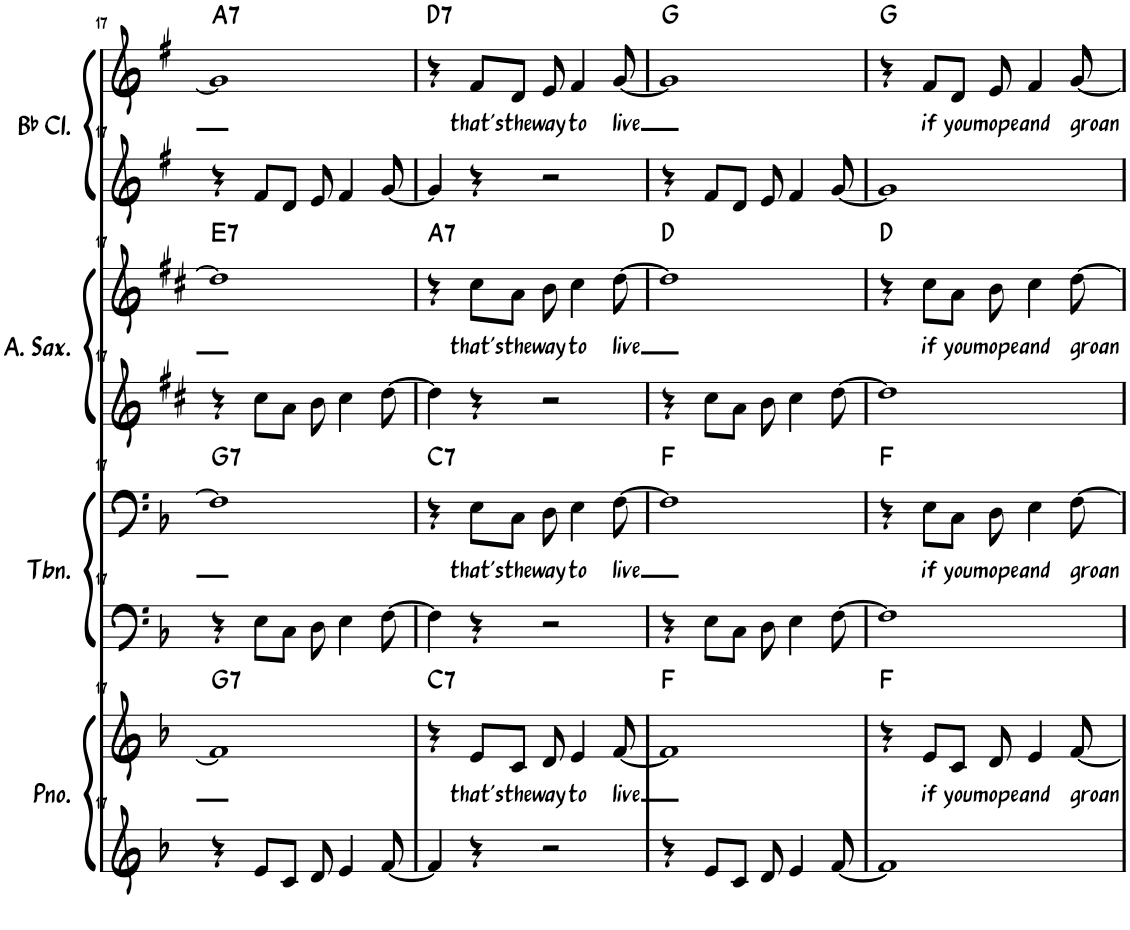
**kern	**kern	**text	**harte	**kern	**kern	**text	**harte	**kern	**kern	**text	**harte	**kern	**kern	**text	**harte
*part4	*part4	*part4	*part4	*part3	*part3	*part3	*part3	*part2	*part2	*part2	*part2	*part1	*part1	*part1	*part1
*staff8	*staff7	*staff7	*	*staff6	*staff5	*staff5	*	*staff4	*staff3	*staff3	*	*staff2	*staff1	*staff1	*
*I"钢琴	*	*	*	*I"长号	*	*	*	*I"中音萨克斯	*	*	*	*I"降B调单簧管	*	*	*
!!LO:PB:g=z
*clefG2	*clefG2	*	*	*clefF4	*clefF4	*	*	*clefG2	*clefG2	*	*	*clefG2	*clefG2	*	*
*	*	*	*	*	*	*	*	*Trd5c9	*Trd5c9	*	*	*Trd1c2	*Trd1c2	*	*
*k[b-]	*k[b-]	*	*	*k[b-]	*k[b-]	*	*	*k[f#c#]	*k[f#c#]	*	*	*k[f#]	*k[f#]	*	*
*M4/4	*M4/4	*	*	*M4/4	*M4/4	*	*	*M4/4	*M4/4	*	*	*M4/4	*M4/4	*	*
=17	=17	=17	=17	=17	=17	=17	=17	=17	=17	=17	=17	=17	=17	=17	=17
!	!	!	!LO:H:kt=7	!	!	!	!LO:H:kt=7	!	!	!	!LO:H:kt=7	!	!	!	!LO:H:kt=7
4r	1f]	.	G:7	4r	1F]	.	G:7	4r	1dd]	.	E:7	4r	1g]	.	A:7
8e/L	.	.	.	8E\L	.	.	.	8cc#\L	.	.	.	8f#/L	.	.	.
8c/J	.	.	.	8C\J	.	.	.	8a\J	.	.	.	8d/J	.	.	.
8d/	.	.	.	8D\	.	.	.	8b\	.	.	.	8e/	.	.	.
4e/	.	.	.	4E\	.	.	.	4cc#\	.	.	.	4f#/	.	.	.
[8f/	.	.	.	[8F\	.	.	.	[8dd\	.	.	.	[8g/	.	.	.
=18	=18	=18	=18	=18	=18	=18	=18	=18	=18	=18	=18	=18	=18	=18	=18
!	!	!	!LO:H:kt=7	!	!	!	!LO:H:kt=7	!	!	!	!LO:H:kt=7	!	!	!	!LO:H:kt=7
4f/]	4r	.	C:7	4F\]	4r	.	C:7	4dd\]	4r	.	A:7	4g/]	4r	.	D:7
!	!	!LO:LY:b	!	!	!	!LO:LY:b	!	!	!	!LO:LY:b	!	!	!	!LO:LY:b	!
4r	8e/L	that's	.	4r	8E\L	that's	.	4r	8cc#\L	that's	.	4r	8f#/L	that's	.
!	!	!LO:LY:b	!	!	!	!LO:LY:b	!	!	!	!LO:LY:b	!	!	!	!LO:LY:b	!
.	8c/J	the	.	.	8C\J	the	.	.	8a\J	the	.	.	8d/J	the	.
!	!	!LO:LY:b	!	!	!	!LO:LY:b	!	!	!	!LO:LY:b	!	!	!	!LO:LY:b	!
2r	8d/	way	.	2r	8D\	way	.	2r	8b\	way	.	2r	8e/	way	.
!	!	!LO:LY:b	!	!	!	!LO:LY:b	!	!	!	!LO:LY:b	!	!	!	!LO:LY:b	!
.	4e/	to	.	.	4E\	to	.	.	4cc#\	to	.	.	4f#/	to	.
!	!	!LO:LY:b	!	!	!	!LO:LY:b	!	!	!	!LO:LY:b	!	!	!	!LO:LY:b	!
.	[8f/	live	.	.	[8F\	live	.	.	[8dd\	live	.	.	[8g/	live	.
=19	=19	=19	=19	=19	=19	=19	=19	=19	=19	=19	=19	=19	=19	=19	=19
4r	1f]	.	F:maj	4r	1F]	.	F:maj	4r	1dd]	.	D:maj	4r	1g]	.	G:maj
8e/L	.	.	.	8E\L	.	.	.	8cc#\L	.	.	.	8f#/L	.	.	.
8c/J	.	.	.	8C\J	.	.	.	8a\J	.	.	.	8d/J	.	.	.
8d/	.	.	.	8D\	.	.	.	8b\	.	.	.	8e/	.	.	.
4e/	.	.	.	4E\	.	.	.	4cc#\	.	.	.	4f#/	.	.	.
[8f/	.	.	.	[8F\	.	.	.	[8dd\	.	.	.	[8g/	.	.	.
=20	=20	=20	=20	=20	=20	=20	=20	=20	=20	=20	=20	=20	=20	=20	=20
1f]	4r	.	F:maj	1F]	4r	.	F:maj	1dd]	4r	.	D:maj	1g]	4r	.	G:maj
!	!	!LO:LY:b	!	!	!	!LO:LY:b	!	!	!	!LO:LY:b	!	!	!	!LO:LY:b	!
.	8e/L	if	.	.	8E\L	if	.	.	8cc#\L	if	.	.	8f#/L	if	.
!	!	!LO:LY:b	!	!	!	!LO:LY:b	!	!	!	!LO:LY:b	!	!	!	!LO:LY:b	!
.	8c/J	you	.	.	8C\J	you	.	.	8a\J	you	.	.	8d/J	you	.
!	!	!LO:LY:b	!	!	!	!LO:LY:b	!	!	!	!LO:LY:b	!	!	!	!LO:LY:b	!
.	8d/	mope	.	.	8D\	mope	.	.	8b\	mope	.	.	8e/	mope	.
!	!	!LO:LY:b	!	!	!	!LO:LY:b	!	!	!	!LO:LY:b	!	!	!	!LO:LY:b	!
.	4e/	and	.	.	4E\	and	.	.	4cc#\	and	.	.	4f#/	and	.
!	!	!LO:LY:b	!	!	!	!LO:LY:b	!	!	!	!LO:LY:b	!	!	!	!LO:LY:b	!
.	[8f/	groan	.	.	[8F\	groan	.	.	[8dd\	groan	.	.	[8g/	groan	.
=	=	=	=	=	=	=	=	=	=	=	=	=	=	=	=
*-	*-	*-	*-	*-	*-	*-	*-	*-	*-	*-	*-	*-	*-	*-	*-
